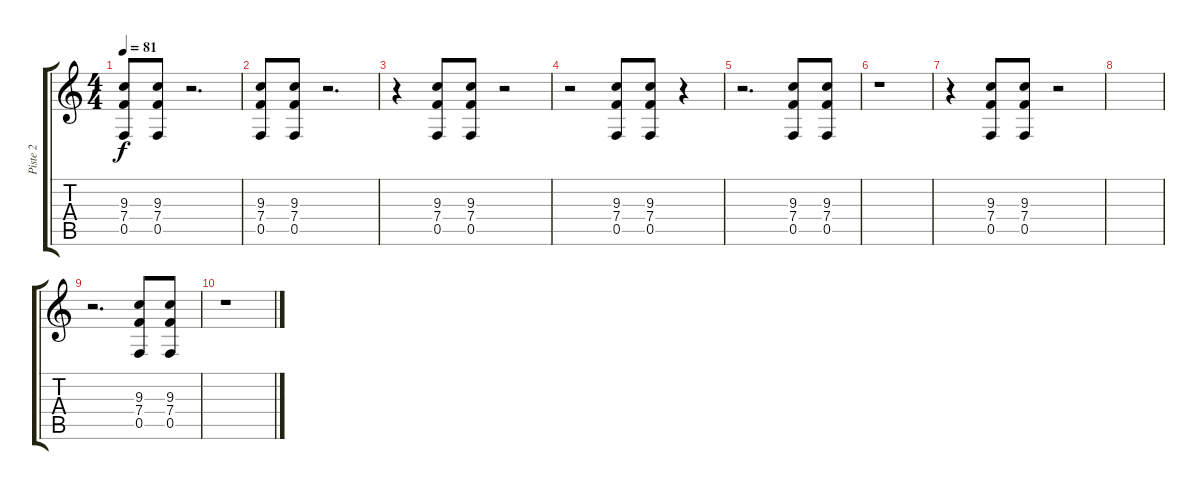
\track ("Piste 2" "Piste 2") {instrument distortionguitar}
\staff {score tabs}
\tuning (C4 G3 Eb3 Bb2 F2 C2) {hide}
\ts (4 4)
\tempo 81
\clef g2
\ks c
(9.3 7.4 0.5).8{dy f} (9.3 7.4 0.5).8 r.2{d} |
(9.3 7.4 0.5).8 (9.3 7.4 0.5).8 r.2{d} |
r.4 (9.3 7.4 0.5).8 (9.3 7.4 0.5).8 r.2 |
r.2 (9.3 7.4 0.5).8 (9.3 7.4 0.5).8 r.4 |
r.2{d} (9.3 7.4 0.5).8 (9.3 7.4 0.5).8 |
r.1 |
r.4 (9.3 7.4 0.5).8 (9.3 7.4 0.5).8 r.2 |
|
r.2{d} (9.3 7.4 0.5).8 (9.3 7.4 0.5).8 |
r.1
